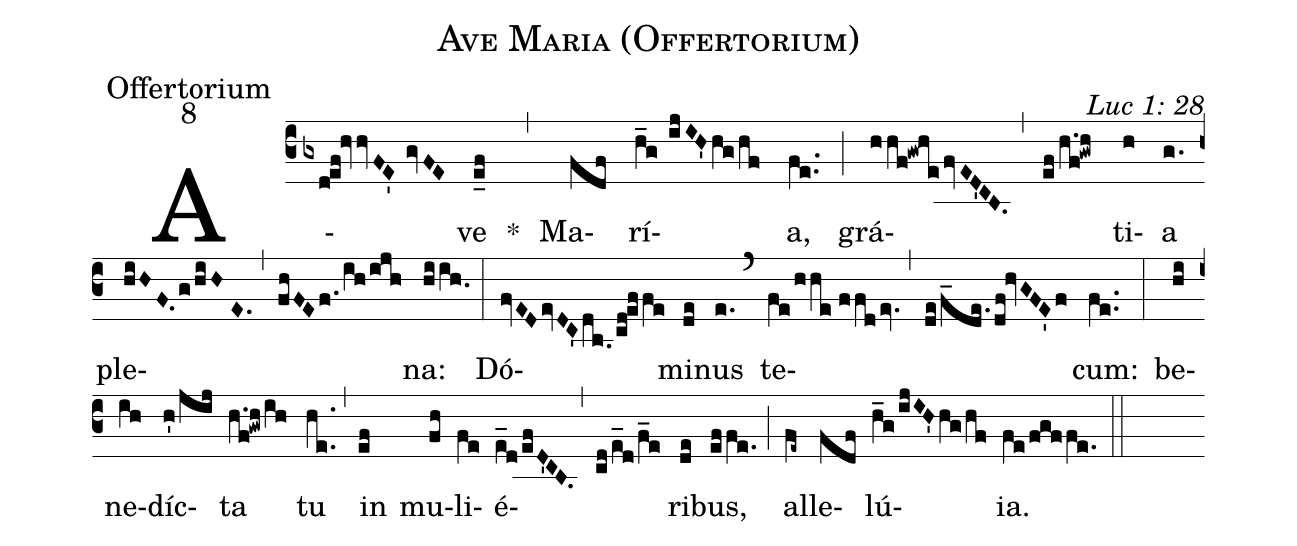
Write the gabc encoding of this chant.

name: Ave Maria (Offertorium);
office-part: Offertorium;
mode: 8;
commentary: Luc 1: 28;
%%
(c3) A(gxdef!hvvFE'//gvFE)ve(e_f) *(,) Ma(fdf)rí(h_g//ijIH'hg/hf)a,(fe..) (;) grá(hhf!gwhefvED'CB.)(,)(ef/h.f!gwh)ti(h)a(g.) ple(hiHF.g/hiH//E.)(,)(fhFEf./ih/ijh)na:(hiih.0) (:)
Dó(fvEDevDC'db.0/cd!effe)mi(de)nus(e.) (`) te(fe/hhe//ffdev.)(,)(de/f_de./df!hvGFE'f)cum:(fe..) (:)
be(hi)ne(ih)díc(h'/jij)ta(h.f!gwh/ih) tu(he..) (,) in(ef) mu(fh)li(fe)é(e_d/efD'CB.)(,)(cd/e_d/f_e)ri(de)bus,(effe.) (;) al(fe~)le(fdf)lú(h_g/ijIH'hg/hf)ia.(fe/fgffe.) (::)
